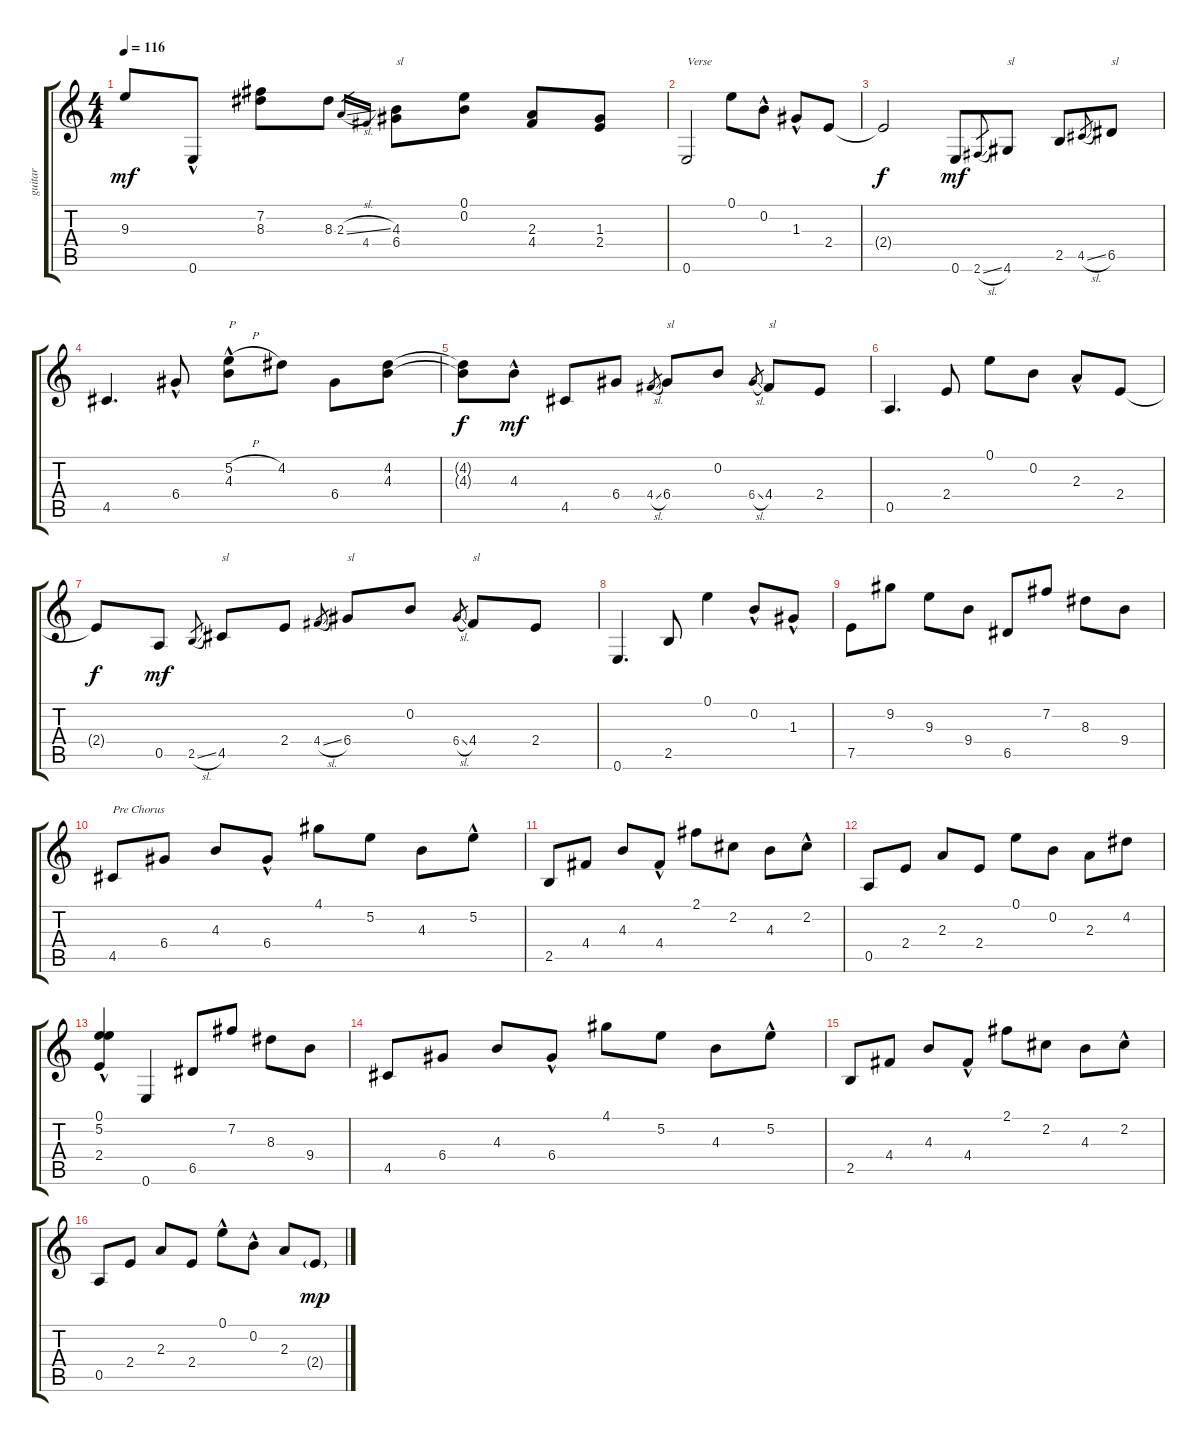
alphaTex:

\track ("guitar" "guitar") {instrument acousticguitarsteel}
\staff {score tabs}
\tuning (E4 B3 G3 D3 A2 E2) {hide}
\ts (4 4)
\tempo 116
\clef g2
\ks c
9.3.8{dy mf} 0.6{hac}.8 (7.2 8.3).8 8.3.8 2.3{sl}.16{gr} 4.4.16{gr} (4.3 6.4).8{txt "sl"} (0.1 0.2).8 (2.3 4.4).8 (1.3 2.4).8 |
0.6.2{txt "Verse "} 0.1.8 0.2{hac}.8 1.3{hac}.8 2.4.8 |
2.4{t}.2{dy f} 0.6.8{dy mf} 2.6{sl}.8{gr} 4.6.8{txt "sl"} 2.5.8 4.5{sl}.8{gr} 6.5.8{txt "sl"} |
4.5.4{d} 6.4{hac}.8 (5.2{h} 4.3{hac}).8{txt "P"} 4.2.8 6.4.8 (4.2 4.3).8 |
(4.2{t} 4.3{t}).8{dy f} 4.3{hac}.8{dy mf} 4.5.8 6.4.8 4.4{sl}.8{gr} 6.4.8{txt "sl"} 0.2.8 6.4{sl}.8{gr} 4.4.8{txt "sl"} 2.4.8 |
0.5.4{d} 2.4.8 0.1.8 0.2.8 2.3{hac}.8 2.4.8 |
2.4{t}.8{dy f} 0.5.8{dy mf} 2.5{sl}.8{gr} 4.5.8{txt "sl"} 2.4.8 4.4{sl}.8{gr} 6.4.8{txt "sl"} 0.2.8 6.4{sl}.8{gr} 4.4.8{txt "sl"} 2.4.8 |
0.6.4{d} 2.5.8 0.1.4 0.2{hac}.8 1.3{hac}.8 |
7.5.8 9.2.8 9.3.8 9.4.8 6.5.8 7.2.8 8.3.8 9.4.8 |
4.5.8{txt "Pre Chorus"} 6.4.8 4.3.8 6.4{hac}.8 4.1.8 5.2.8 4.3.8 5.2{hac}.8 |
2.5.8 4.4.8 4.3.8 4.4{hac}.8 2.1.8 2.2.8 4.3.8 2.2{hac}.8 |
0.5.8 2.4.8 2.3.8 2.4.8 0.1.8 0.2.8 2.3.8 4.2.8 |
(0.1 5.2 2.4{hac}).4 0.6.4 6.5.8 7.2.8 8.3.8 9.4.8 |
4.5.8 6.4.8 4.3.8 6.4{hac}.8 4.1.8 5.2.8 4.3.8 5.2{hac}.8 |
2.5.8 4.4.8 4.3.8 4.4{hac}.8 2.1.8 2.2.8 4.3.8 2.2{hac}.8 |
0.5.8 2.4.8 2.3.8 2.4.8 0.1{hac}.8 0.2{hac}.8 2.3.8 2.4{g}.8{dy mp}
